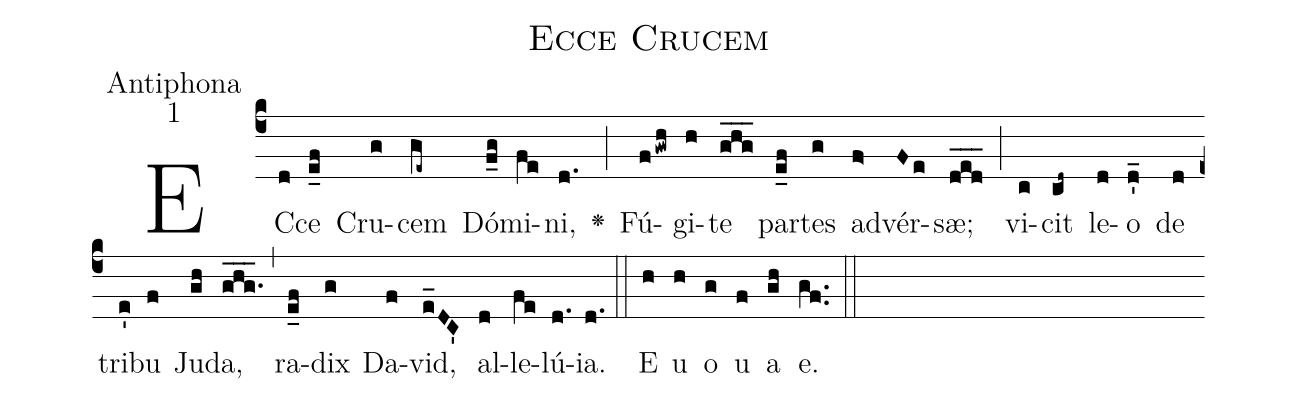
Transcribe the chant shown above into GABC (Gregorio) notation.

name:Ecce Crucem;
office-part:Antiphona;
mode:1;
%%
(c4)EC(d)ce(e_f) Cru(g)cem(ge~) Dó(f_g)mi(fe)ni,(d.) <v>\greheightstar</v>(;)
 Fú(fgwh)gi(h)te(g_h_g_) par(e_f)tes(g) ad(f>)vér(Fe)sæ;(d_e_d_) (;)vi(c)cit(cd~) le(d)o(d'_) de(d) tri(e')bu(f) Ju(gh)da,(g_h_g_.) (,) ra(e_f)dix(g) Da(f)vid,(e_DC') al(d)le(fe)lú(d.)ia.(d.) (::) E(h) u(h) o(g) u(f) a(gh) e.(gf..) (::)
